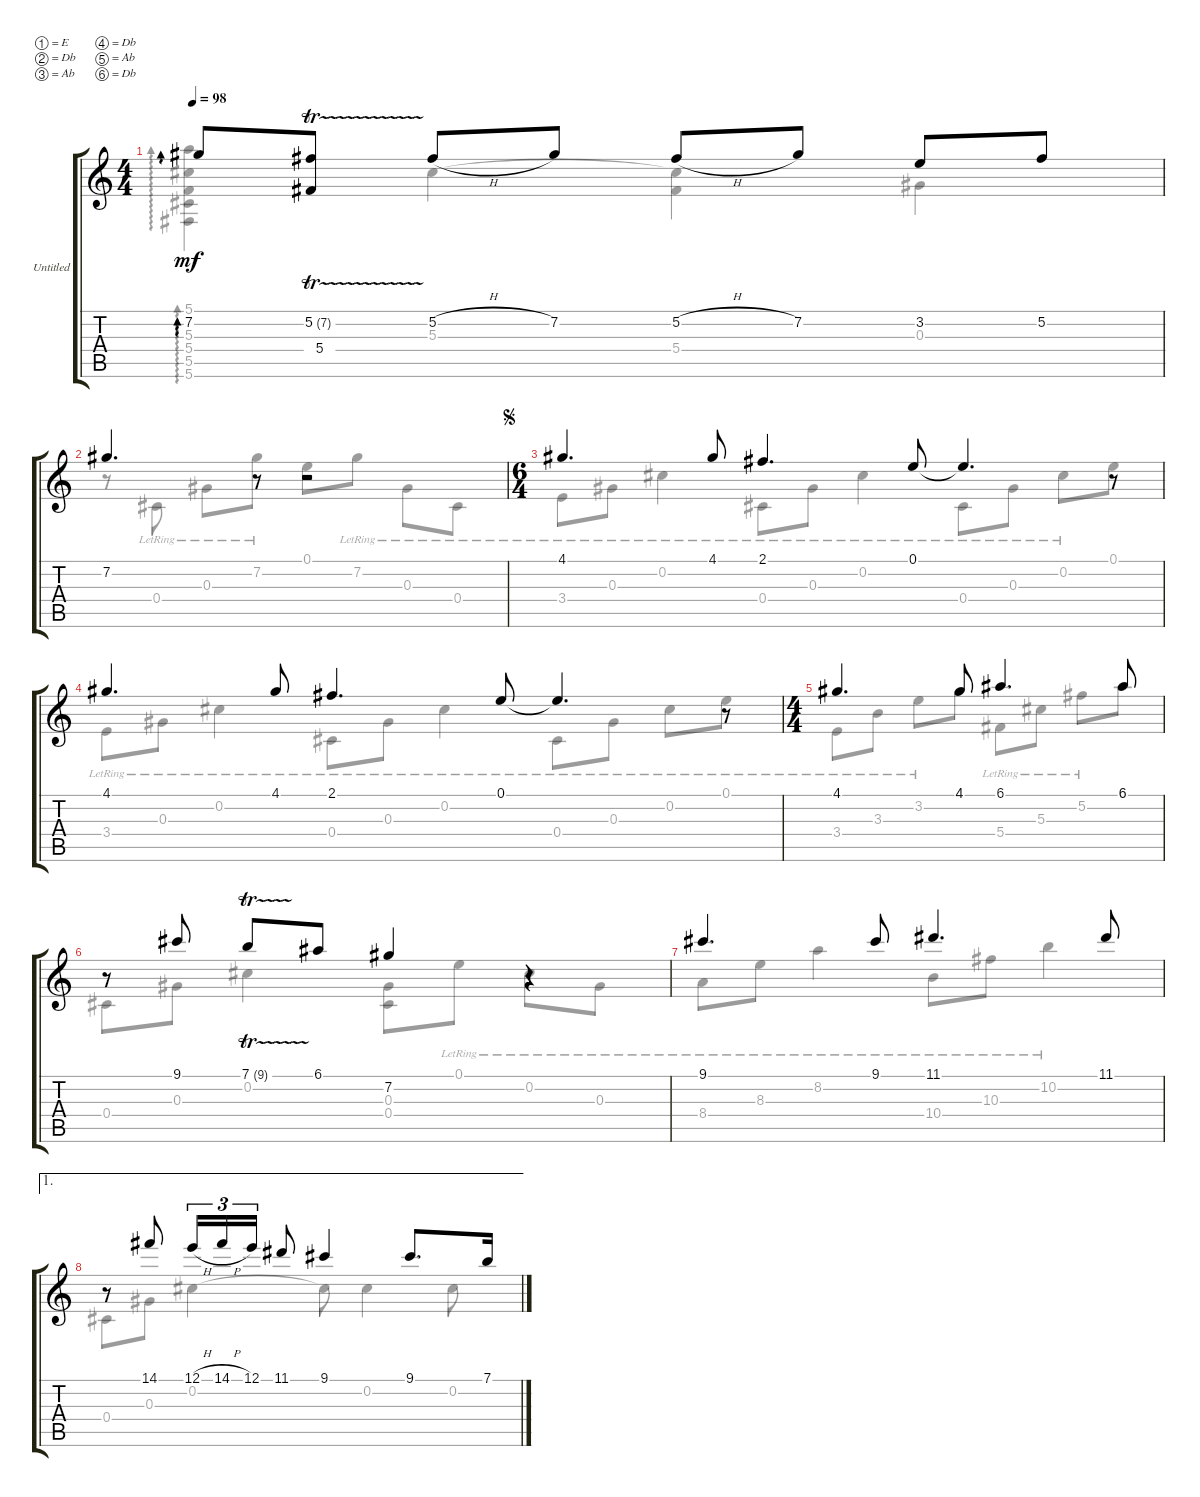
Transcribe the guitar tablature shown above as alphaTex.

\bracketExtendMode groupsimilarinstruments
\firstSystemTrackNameOrientation horizontal
\otherSystemsTrackNameOrientation horizontal
\track ("Untitled" "Untitled") {instrument acousticguitarnylon}
\staff {score tabs}
\tuning (E4 Db4 Ab3 Db3 Ab2 Db2)
\voice
\ts (4 4)
\tempo 98
\clef g2
\ks c
7.2.8{ad 0 dy mf} (5.2{tr (7 16)} 5.4).8 5.2{h}.8 7.2.8 5.2{h}.8 7.2.8 3.2.8 5.2.8 |
7.2.4{d} r.8 r.2 |
\ts (6 4)
\jump segno
4.1.4{d} 4.1.8 2.1.4{d} 0.1.8 0.1{t}.4{d} r.8 |
4.1.4{d} 4.1.8 2.1.4{d} 0.1.8 0.1{t}.4{d} r.8 |
\ts (4 4)
4.1.4{d} 4.1.8 6.1.4{d} 6.1.8 |
r.8 9.1.8 7.1{tr (9 16)}.8 6.1.8 7.2.4 r.4 |
9.1.4{d} 9.1.8 11.1.4{d} 11.1.8 |
\ae 1
r.8 14.1.8 12.1{h}.16{tu (3 2)} 14.1{h}.16{tu (3 2)} 12.1.16{tu (3 2)} 11.1.8 9.1.4 9.1.8{d} 7.1{h}.16
\voice
\clef g2
\ottava regular
\simile none
\ks c
(5.1 5.3 5.4 5.5 5.6).4{ad 0 dy mf} 5.3.4 (5.3{t} 5.4).4 0.3.4 |
r.8 0.4{lr}.8 0.3{lr}.8 7.2{lr}.8 0.1.8 7.2{lr}.8 0.3{lr}.8 0.4{lr}.8 |
3.4{lr}.8 0.3{lr}.8 0.2{lr}.4 0.4{lr}.8 0.3{lr}.8 0.2{lr}.4 0.4{lr}.8 0.3{lr}.8 0.2{lr}.8 0.1.8 |
3.4{lr}.8 0.3{lr}.8 0.2{lr}.4 0.4{lr}.8 0.3{lr}.8 0.2{lr}.4 0.4{lr}.8 0.3{lr}.8 0.2{lr}.8 0.1{lr}.8 |
3.4{lr}.8 3.3{lr}.8 3.2{lr}.8 4.1.8 5.4{lr}.8 5.3{lr}.8 5.2{lr}.8 6.1.8 |
0.4.8 0.3.8 0.2.4 (0.3 0.4).8 0.1{lr}.8 0.2{lr}.8 0.3{lr}.8 |
8.4{lr}.8 8.3{lr}.8 8.2{lr}.4 10.4{lr}.8 10.3{lr}.8 10.2{lr}.4 |
0.4.8 0.3.8 0.2.4 0.2{t}.8 0.2.4 0.2.8
